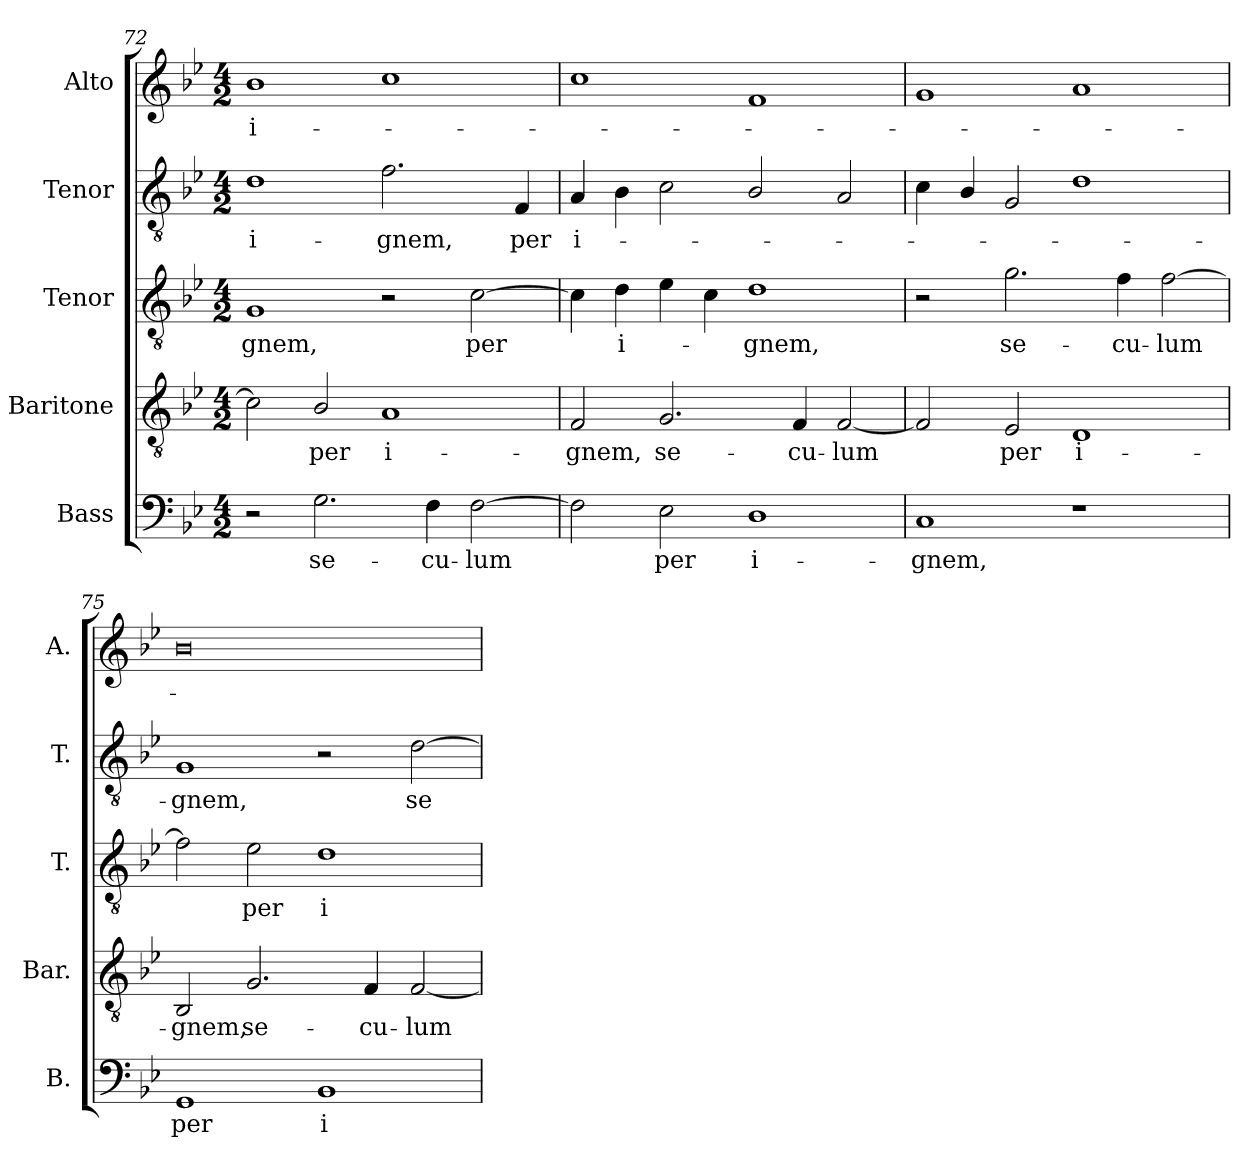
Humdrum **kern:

**kern	**text	**kern	**text	**kern	**text	**kern	**text	**kern	**text
*part5	*part5	*part4	*part4	*part3	*part3	*part2	*part2	*part1	*part1
*staff5	*staff5	*staff4	*staff4	*staff3	*staff3	*staff2	*staff2	*staff1	*staff1
*I"Bass	*	*I"Baritone	*	*I"Tenor	*	*I"Tenor	*	*I"Alto	*
*I'B.	*	*I'Bar.	*	*I'T.	*	*I'T.	*	*I'A.	*
*clefF4	*	*clefGv2	*	*clefGv2	*	*clefGv2	*	*clefG2	*
*	*	*ITrd7c12	*	*ITrd7c12	*	*ITrd7c12	*	*	*
*k[b-e-]	*	*k[b-e-]	*	*k[b-e-]	*	*k[b-e-]	*	*k[b-e-]	*
*B-:	*	*B-:	*	*B-:	*	*B-:	*	*B-:	*
*M4/2	*	*M4/2	*	*M4/2	*	*M4/2	*	*M4/2	*
=72	=72	=72	=72	=72	=72	=72	=72	=72	=72
!	!	!	!	!	!LO:LY:b:color=#000000	!	!	!	!
!	!	!	!	!	!	!	!LO:LY:b:color=#000000	!	!
!	!	!	!	!	!	!	!	!	!LO:LY:b:color=#000000
2r	.	2Ci\]	.	1GGi	-gnem,	1Di	i-	1b-i	i-
!	!LO:LY:b:color=#000000	!	!	!	!	!	!	!	!
!	!	!	!LO:LY:b:color=#000000	!	!	!	!	!	!
2.Gi\	se-	2BB-i/	per	.	.	.	.	.	.
!	!	!	!LO:LY:b:color=#000000	!	!	!	!	!	!
!	!	!	!	!	!	!	!LO:LY:b:color=#000000	!	!
.	.	1AAi	i-	2r	.	2.Fi\	-gnem,	1cci	.
!	!LO:LY:b:color=#000000	!	!	!	!	!	!	!	!
4Fi\	-cu-	.	.	.	.	.	.	.	.
!	!LO:LY:b:color=#000000	!	!	!	!	!	!	!	!
!	!	!	!	!	!LO:LY:b:color=#000000	!	!	!	!
[2Fi\	-lum	.	.	[2Ci\	per	.	.	.	.
!	!	!	!	!	!	!	!LO:LY:b:color=#000000	!	!
.	.	.	.	.	.	4FFi/	per	.	.
=73	=73	=73	=73	=73	=73	=73	=73	=73	=73
!	!	!	!LO:LY:b:color=#000000	!	!	!	!	!	!
!	!	!	!	!	!	!	!LO:LY:b:color=#000000	!	!
2Fi\]	.	2FFi/	-gnem,	4Ci\]	.	4AAi/	i-	1cci	.
!	!	!	!	!	!LO:LY:b:color=#000000	!	!	!	!
.	.	.	.	4Di\	i-	4BB-i\	.	.	.
!	!LO:LY:b:color=#000000	!	!	!	!	!	!	!	!
!	!	!	!LO:LY:b:color=#000000	!	!	!	!	!	!
2E-i\	per	2.GGi/	se-	4E-i\	.	2Ci\	.	.	.
.	.	.	.	4Ci\	.	.	.	.	.
!	!LO:LY:b:color=#000000	!	!	!	!	!	!	!	!
!	!	!	!	!	!LO:LY:b:color=#000000	!	!	!	!
1Di	i-	.	.	1Di	-gnem,	2BB-i/	.	1fi	.
!	!	!	!LO:LY:b:color=#000000	!	!	!	!	!	!
.	.	4FFi/	-cu-	.	.	.	.	.	.
!	!	!	!LO:LY:b:color=#000000	!	!	!	!	!	!
.	.	[2FFi/	-lum	.	.	2AAi/	.	.	.
=74	=74	=74	=74	=74	=74	=74	=74	=74	=74
!	!LO:LY:b:color=#000000	!	!	!	!	!	!	!	!
1Ci	-gnem,	2FFi/]	.	2r	.	4Ci\	.	1gi	.
.	.	.	.	.	.	4BB-i/	.	.	.
!	!	!	!LO:LY:b:color=#000000	!	!	!	!	!	!
!	!	!	!	!	!LO:LY:b:color=#000000	!	!	!	!
.	.	2EE-i/	per	2.Gi\	se-	2GGi/	.	.	.
!	!	!	!LO:LY:b:color=#000000	!	!	!	!	!	!
1r	.	1DDi	i-	.	.	1Di	.	1ai	.
!	!	!	!	!	!LO:LY:b:color=#000000	!	!	!	!
.	.	.	.	4Fi\	-cu-	.	.	.	.
!	!	!	!	!	!LO:LY:b:color=#000000	!	!	!	!
.	.	.	.	[2Fi\	-lum	.	.	.	.
!!LO:LB:g=z
=75	=75	=75	=75	=75	=75	=75	=75	=75	=75
!	!LO:LY:b:color=#000000	!	!	!	!	!	!	!	!
!	!	!	!LO:LY:b:color=#000000	!	!	!	!	!	!
!	!	!	!	!	!	!	!LO:LY:b:color=#000000	!	!
1GGi	per	2BBB-i/	-gnem,	2Fi\]	.	1GGi	-gnem,	0b-i	.
!	!	!	!LO:LY:b:color=#000000	!	!	!	!	!	!
!	!	!	!	!	!LO:LY:b:color=#000000	!	!	!	!
.	.	2.GGi/	se-	2E-i\	per	.	.	.	.
!	!LO:LY:b:color=#000000	!	!	!	!	!	!	!	!
!	!	!	!	!	!LO:LY:b:color=#000000	!	!	!	!
1BB-i	i-	.	.	1Di	i-	2r	.	.	.
!	!	!	!LO:LY:b:color=#000000	!	!	!	!	!	!
.	.	4FFi/	-cu-	.	.	.	.	.	.
!	!	!	!LO:LY:b:color=#000000	!	!	!	!	!	!
!	!	!	!	!	!	!	!LO:LY:b:color=#000000	!	!
.	.	[2FFi/	-lum	.	.	[2Di\	se-	.	.
=	=	=	=	=	=	=	=	=	=
*-	*-	*-	*-	*-	*-	*-	*-	*-	*-
